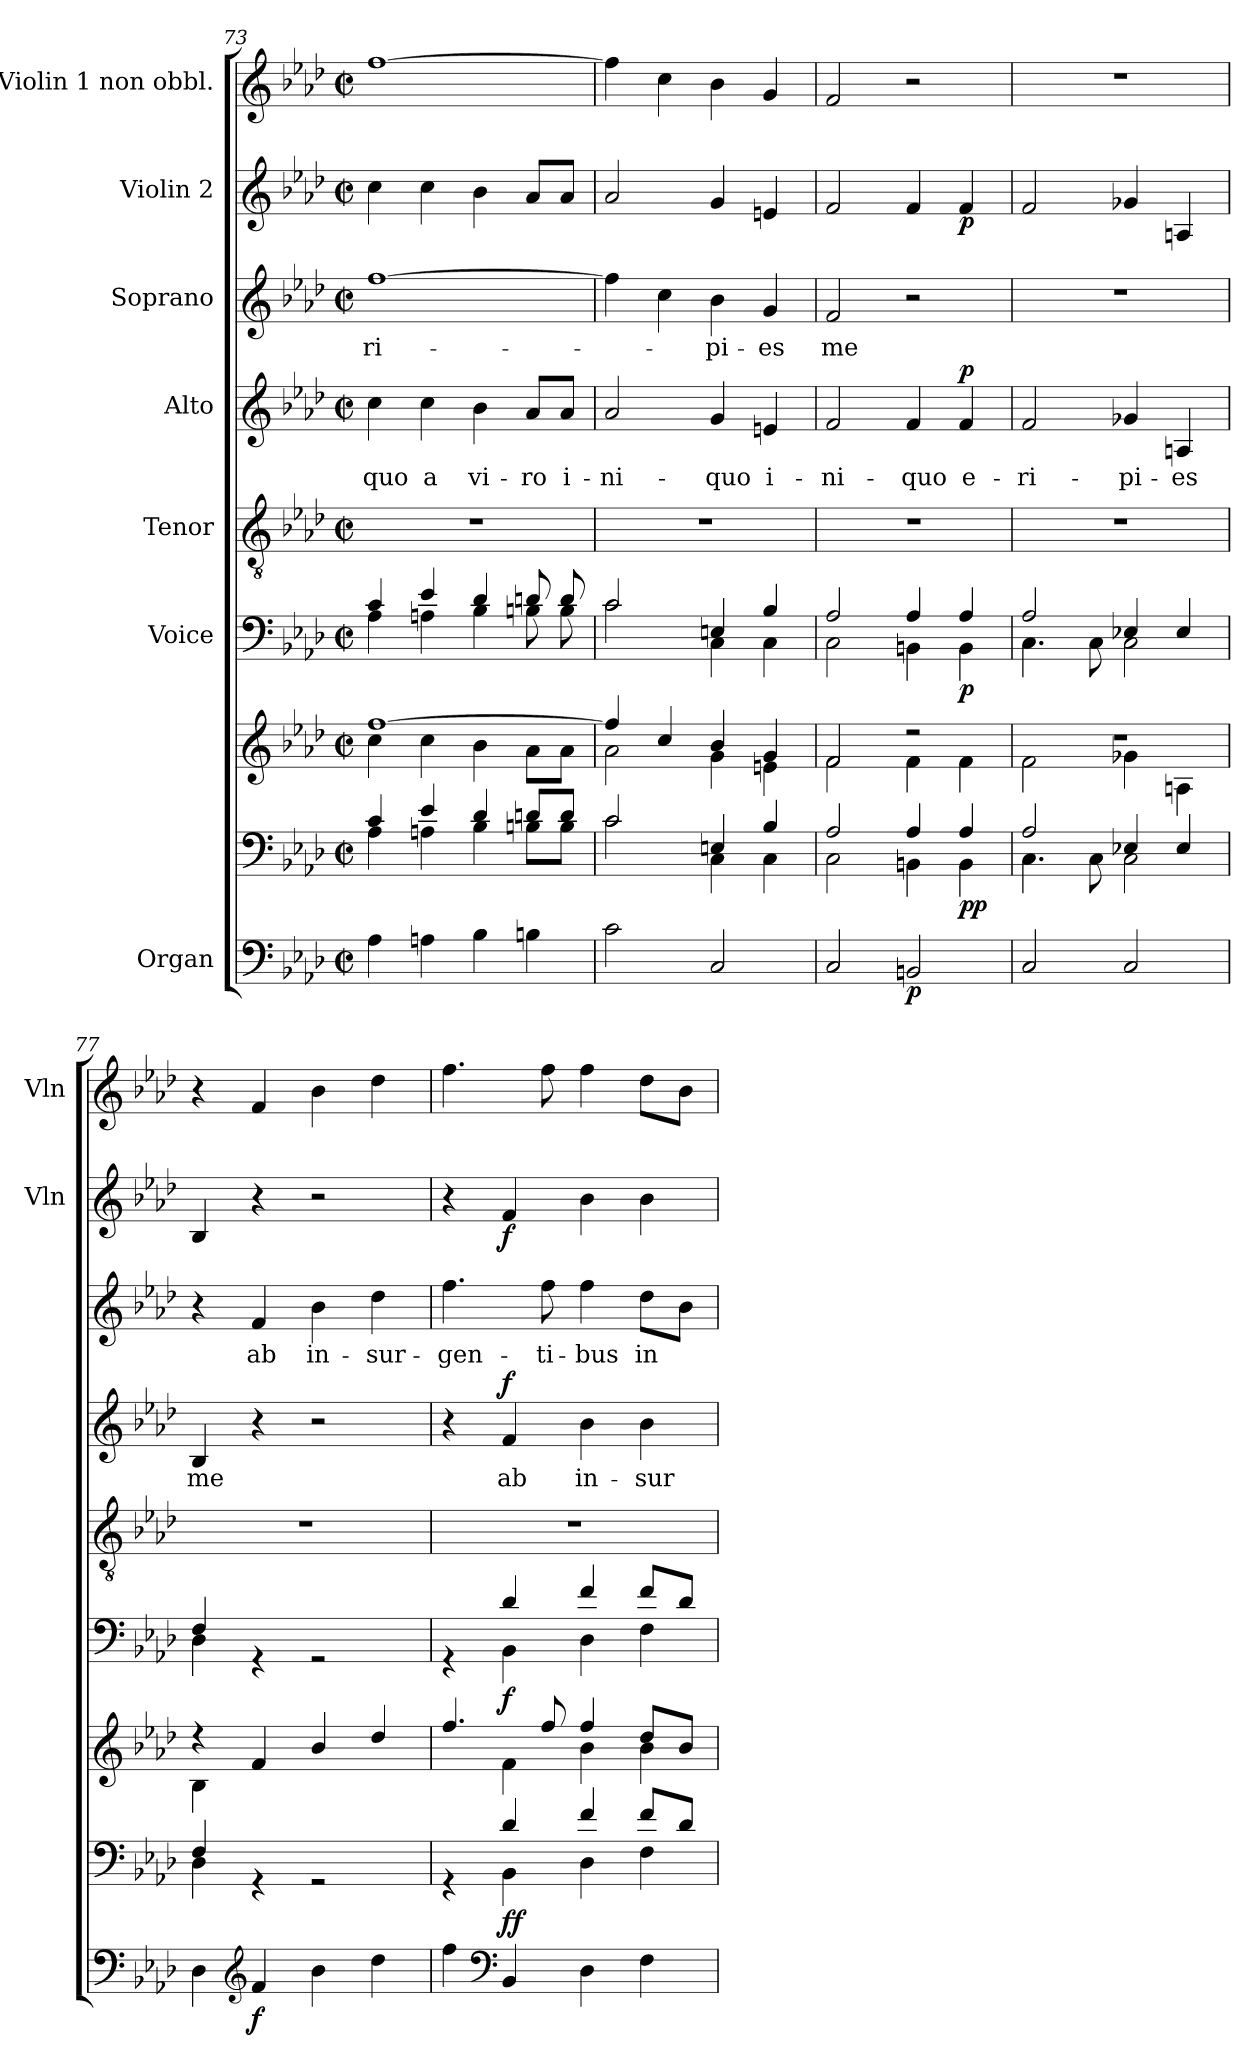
**kern	**kern	**kern	**dynam	**kern	**dynam	**kern	**kern	**text	**dynam	**kern	**text	**kern	**dynam	**kern
*part7	*part7	*part7	*part7	*part6	*part6	*part5	*part4	*part4	*part4	*part3	*part3	*part2	*part2	*part1
*staff9	*staff8	*staff7	*staff7/8/9	*staff6	*staff6	*staff5	*staff4	*staff4	*staff4	*staff3	*staff3	*staff2	*staff2	*staff1
*I"Organ	*	*	*	*I"Voice	*	*I"Tenor	*I"Alto	*	*	*I"Soprano	*	*I"Violin 2	*	*I"Violin 1  non obbl.
*	*	*	*	*	*	*	*	*	*	*	*	*I'Vln	*	*I'Vln
*clefF4	*clefF4	*clefG2	*	*clefF4	*	*clefGv2	*clefG2	*	*	*clefG2	*	*clefG2	*	*clefG2
*k[b-e-a-d-]	*k[b-e-a-d-]	*k[b-e-a-d-]	*	*k[b-e-a-d-]	*	*k[b-e-a-d-]	*k[b-e-a-d-]	*	*	*k[b-e-a-d-]	*	*k[b-e-a-d-]	*	*k[b-e-a-d-]
*M2/2	*M2/2	*M2/2	*	*M2/2	*	*M2/2	*M2/2	*	*	*M2/2	*	*M2/2	*	*M2/2
*met(c|)	*met(c|)	*met(c|)	*	*met(c|)	*	*met(c|)	*met(c|)	*	*	*met(c|)	*	*met(c|)	*	*met(c|)
=73	=73	=73	=73	=73	=73	=73	=73	=73	=73	=73	=73	=73	=73	=73
*	*^	*^	*	*^	*	*	*	*	*	*	*	*	*	*
!	!	!	!	!	!	!	!	!	!	!	!LO:LY:b	!	!	!LO:LY:b	!	!	!
4A-\	4c/	4A-\	[1ff	4cc\	.	4c/	4A-\	.	1r	4cc\	-quo	.	[1ff	-ri-	4cc\	.	[1ff
!	!	!	!	!	!	!	!	!	!	!	!LO:LY:b	!	!	!	!	!	!
4An\	4e-/	4An\	.	4cc\	.	4e-/	4An\	.	.	4cc\	a	.	.	.	4cc\	.	.
!	!	!	!	!	!	!	!	!	!	!	!LO:LY:b	!	!	!	!	!	!
4B-\	4d-/	4B-\	.	4b-\	.	4d-/	4B-\	.	.	4b-\	vi-	.	.	.	4b-\	.	.
!	!	!	!	!	!	!	!	!	!	!	!LO:LY:b	!	!	!	!	!	!
4Bn\	8dn/L	8Bn\L	.	8a-\L	.	8dn/	8Bn\	.	.	8a-/L	-ro	.	.	.	8a-/L	.	.
!	!	!	!	!	!	!	!	!	!	!	!LO:LY:b	!	!	!	!	!	!
.	8d/J	8B\J	.	8a-\J	.	8d/	8B\	.	.	8a-/J	i-	.	.	.	8a-/J	.	.
=74	=74	=74	=74	=74	=74	=74	=74	=74	=74	=74	=74	=74	=74	=74	=74	=74	=74
!	!	!	!	!	!	!	!	!	!	!	!LO:LY:b	!	!	!	!	!	!
2c\	2c/	2c\	4ff/]	2a-\	.	2c/	2c\	.	1r	2a-/	-ni-	.	4ff\]	.	2a-/	.	4ff\]
.	.	.	4cc/	.	.	.	.	.	.	.	.	.	4cc\	.	.	.	4cc\
!	!	!	!	!	!	!	!	!	!	!	!LO:LY:b	!	!	!LO:LY:b	!	!	!
2C/	4En/	4C\	4b-/	4g\	.	4En/	4C\	.	.	4g/	-quo	.	4b-\	-pi-	4g/	.	4b-\
!	!	!	!	!	!	!	!	!	!	!	!LO:LY:b	!	!	!LO:LY:b	!	!	!
.	4B-/	4C\	4g/	4en\	.	4B-/	4C\	.	.	4en/	i-	.	4g/	-es	4en/	.	4g/
=75	=75	=75	=75	=75	=75	=75	=75	=75	=75	=75	=75	=75	=75	=75	=75	=75	=75
!	!	!	!	!	!	!	!	!	!	!	!LO:LY:b	!	!	!LO:LY:b	!	!	!
2C/	2A-/	2C\	2f/	2f\	.	2A-/	2C\	.	1r	2f/	-ni-	.	2f/	me	2f/	.	2f/
!	!	!	!	!	!LO:DY:b=3	!	!	!	!	!	!LO:LY:b	!	!	!	!	!	!
2BBn/	4A-/	4BBn\	2r	4f\	p	4A-/	4BBn\	.	.	4f/	-quo	.	2r	.	4f/	.	2r
!	!	!	!	!	!LO:DY:b=2	!	!	!	!	!	!LO:LY:b	!	!	!	!	!	!
!	!	!	!	!	!LO:DY:n=1:b	!	!	!LO:DY:b	!	!	!	!LO:DY:b	!	!	!	!LO:DY:b	!
.	4A-/	4BB\	.	4f\	p p	4A-/	4BB\	p	.	4f/	e-	p	.	.	4f/	p	.
=76	=76	=76	=76	=76	=76	=76	=76	=76	=76	=76	=76	=76	=76	=76	=76	=76	=76
!	!	!	!	!	!	!	!	!	!	!	!LO:LY:b	!	!	!	!	!	!
2C/	2A-/	4.C\	1r	2f\	.	2A-/	4.C\	.	1r	2f/	-ri-	.	1r	.	2f/	.	1r
.	.	8C\	.	.	.	.	8C\	.	.	.	.	.	.	.	.	.	.
!	!	!	!	!	!	!	!	!	!	!	!LO:LY:b	!	!	!	!	!	!
2C/	4E-X/	2C\	.	4g-X\	.	4E-X/	2C\	.	.	4g-X/	-pi-	.	.	.	4g-X/	.	.
!	!	!	!	!	!	!	!	!	!	!	!LO:LY:b	!	!	!	!	!	!
.	4E-/	.	.	4An\	.	4E-/	.	.	.	4An/	-es	.	.	.	4An/	.	.
=77	=77	=77	=77	=77	=77	=77	=77	=77	=77	=77	=77	=77	=77	=77	=77	=77	=77
!	!	!	!	!	!	!	!	!	!	!	!LO:LY:b	!	!	!	!	!	!
4D-\	4F/	4D-\	4r	4B-\	.	4F/	4D-\	.	1r	4B-/	me	.	4r	.	4B-/	.	4r
*clefG2	*	*	*	*	*	*	*	*	*	*	*	*	*	*	*	*	*
!	!	!	!	!	!LO:DY:b=3	!	!	!	!	!	!	!	!	!LO:LY:b	!	!	!
4f/	4rGG	2.ryy	4f/	2.ryy	f	4rGG	2.ryy	.	.	4r	.	.	4f/	ab	4r	.	4f/
!	!	!	!	!	!	!	!	!	!	!	!	!	!	!LO:LY:b	!	!	!
4b-\	2rGG	.	4b-/	.	.	2rGG	.	.	.	2r	.	.	4b-\	in-	2r	.	4b-\
!	!	!	!	!	!	!	!	!	!	!	!	!	!	!LO:LY:b	!	!	!
4dd-\	.	.	4dd-/	.	.	.	.	.	.	.	.	.	4dd-\	-sur-	.	.	4dd-\
!!LO:PB:g=z
=78	=78	=78	=78	=78	=78	=78	=78	=78	=78	=78	=78	=78	=78	=78	=78	=78	=78
!	!	!	!	!	!	!	!	!	!	!	!	!	!	!LO:LY:b	!	!	!
4ff\	4rGG	4ryy	4.ff/	4ryy	.	4rGG	4ryy	.	1r	4r	.	.	4.ff\	-gen-	4r	.	4.ff\
*clefF4	*	*	*	*	*	*	*	*	*	*	*	*	*	*	*	*	*
!	!	!	!	!	!LO:DY:b=2	!	!	!	!	!	!LO:LY:b	!	!	!	!	!	!
!	!	!	!	!	!LO:DY:n=1:b	!	!	!LO:DY:b	!	!	!	!LO:DY:b	!	!	!	!LO:DY:b	!
4BB-/	4d-/	4BB-\	.	4f\	f f	4d-/	4BB-\	f	.	4f/	ab	f	.	.	4f/	f	.
!	!	!	!	!	!	!	!	!	!	!	!	!	!	!LO:LY:b	!	!	!
.	.	.	8ff/	.	.	.	.	.	.	.	.	.	8ff\	-ti-	.	.	8ff\
!	!	!	!	!	!	!	!	!	!	!	!LO:LY:b	!	!	!LO:LY:b	!	!	!
4D-\	4f/	4D-\	4ff/	4b-\	.	4f/	4D-\	.	.	4b-\	in-	.	4ff\	-bus	4b-\	.	4ff\
!	!	!	!	!	!	!	!	!	!	!	!LO:LY:b	!	!	!LO:LY:b	!	!	!
4F\	8f/L	4F\	8dd-/L	4b-\	.	8f/L	4F\	.	.	4b-\	-sur-	.	8dd-\L	in	4b-\	.	8dd-\L
.	8d-/J	.	8b-/J	.	.	8d-/J	.	.	.	.	.	.	8b-\J	.	.	.	8b-\J
*	*v	*v	*	*	*	*v	*v	*	*	*	*	*	*	*	*	*	*
*	*	*v	*v	*	*	*	*	*	*	*	*	*	*	*	*
=	=	=	=	=	=	=	=	=	=	=	=	=	=	=
*-	*-	*-	*-	*-	*-	*-	*-	*-	*-	*-	*-	*-	*-	*-
